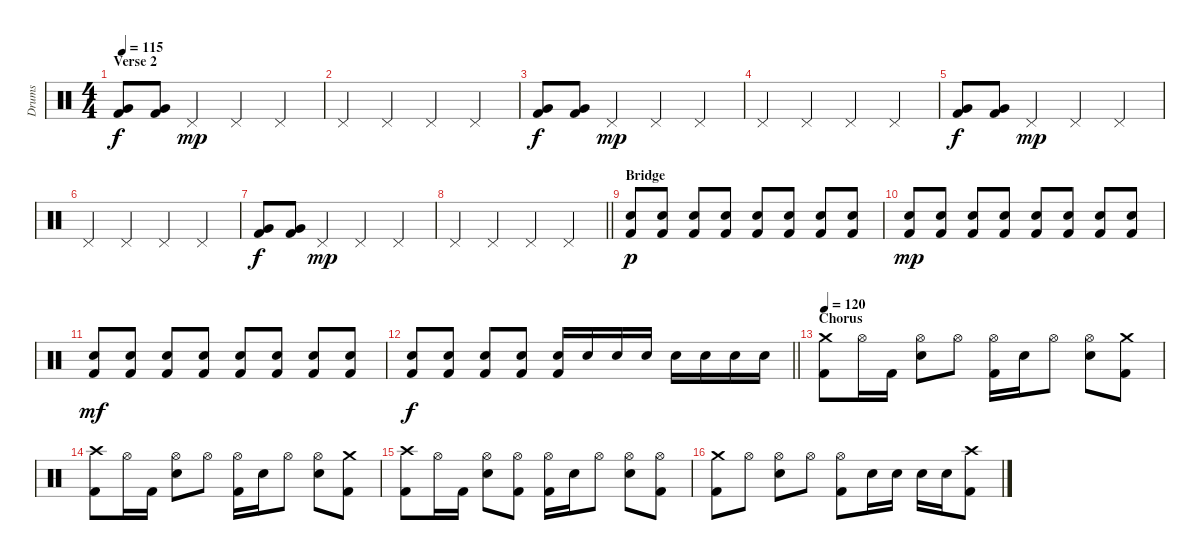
\track ("Drums" "Drums") {instrument percussion}
\staff {score}
\articulation defaults
\ts (4 4)
\section ("" "Verse 2")
\tempo 115
\clef neutral
\ks c
("Kick (hit) 2" "Very Low Tom (hit)").8{dy f} ("Kick (hit) 2" "Very Low Tom (hit)").8 "Pedal Hi-Hat (hit)".4{dy mp} "Pedal Hi-Hat (hit)".4 "Pedal Hi-Hat (hit)".4 |
"Pedal Hi-Hat (hit)".4 "Pedal Hi-Hat (hit)".4 "Pedal Hi-Hat (hit)".4 "Pedal Hi-Hat (hit)".4 |
("Kick (hit) 2" "Very Low Tom (hit)").8{dy f} ("Kick (hit) 2" "Very Low Tom (hit)").8 "Pedal Hi-Hat (hit)".4{dy mp} "Pedal Hi-Hat (hit)".4 "Pedal Hi-Hat (hit)".4 |
"Pedal Hi-Hat (hit)".4 "Pedal Hi-Hat (hit)".4 "Pedal Hi-Hat (hit)".4 "Pedal Hi-Hat (hit)".4 |
("Kick (hit) 2" "Very Low Tom (hit)").8{dy f} ("Kick (hit) 2" "Very Low Tom (hit)").8 "Pedal Hi-Hat (hit)".4{dy mp} "Pedal Hi-Hat (hit)".4 "Pedal Hi-Hat (hit)".4 |
"Pedal Hi-Hat (hit)".4 "Pedal Hi-Hat (hit)".4 "Pedal Hi-Hat (hit)".4 "Pedal Hi-Hat (hit)".4 |
("Kick (hit) 2" "Very Low Tom (hit)").8{dy f} ("Kick (hit) 2" "Very Low Tom (hit)").8 "Pedal Hi-Hat (hit)".4{dy mp} "Pedal Hi-Hat (hit)".4 "Pedal Hi-Hat (hit)".4 |
\barLineRight lightlight "Pedal Hi-Hat (hit)".4 "Pedal Hi-Hat (hit)".4 "Pedal Hi-Hat (hit)".4 "Pedal Hi-Hat (hit)".4
|
\section ("" "Bridge")
("Kick (hit) 2" "Snare (hit) 2").8{dy p} ("Kick (hit) 2" "Snare (hit) 2").8 ("Kick (hit) 2" "Snare (hit) 2").8 ("Kick (hit) 2" "Snare (hit) 2").8 ("Kick (hit) 2" "Snare (hit) 2").8 ("Kick (hit) 2" "Snare (hit) 2").8 ("Kick (hit) 2" "Snare (hit) 2").8 ("Kick (hit) 2" "Snare (hit) 2").8 |
("Kick (hit) 2" "Snare (hit) 2").8{dy mp} ("Kick (hit) 2" "Snare (hit) 2").8 ("Kick (hit) 2" "Snare (hit) 2").8 ("Kick (hit) 2" "Snare (hit) 2").8 ("Kick (hit) 2" "Snare (hit) 2").8 ("Kick (hit) 2" "Snare (hit) 2").8 ("Kick (hit) 2" "Snare (hit) 2").8 ("Kick (hit) 2" "Snare (hit) 2").8 |
("Kick (hit) 2" "Snare (hit) 2").8{dy mf} ("Kick (hit) 2" "Snare (hit) 2").8 ("Kick (hit) 2" "Snare (hit) 2").8 ("Kick (hit) 2" "Snare (hit) 2").8 ("Kick (hit) 2" "Snare (hit) 2").8 ("Kick (hit) 2" "Snare (hit) 2").8 ("Kick (hit) 2" "Snare (hit) 2").8 ("Kick (hit) 2" "Snare (hit) 2").8 |
\barLineRight lightlight
("Kick (hit) 2" "Snare (hit) 2").8{dy f} ("Kick (hit) 2" "Snare (hit) 2").8 ("Kick (hit) 2" "Snare (hit) 2").8 ("Kick (hit) 2" "Snare (hit) 2").8 ("Kick (hit) 2" "Electric Snare (hit)").16 "Electric Snare (hit)".16 "Electric Snare (hit)".16 "Electric Snare (hit)".16 "Electric Snare (hit)".16 "Electric Snare (hit)".16 "Electric Snare (hit)".16 "Electric Snare (hit)".16 |
\section ("" "Chorus")
\tempo 120
("Kick (hit) 2" "Crash medium (hit)").8 "Hi-Hat (open)".16 "Kick (hit) 2".16 ("Electric Snare (hit)" "Hi-Hat (open)").8 "Hi-Hat (open)".8 ("Kick (hit) 2" "Hi-Hat (open)").16 "Electric Snare (hit)".16 "Hi-Hat (open)".8 ("Electric Snare (hit)" "Hi-Hat (open)").8 ("Kick (hit) 2" "Crash medium (hit)").8 |
("Kick (hit) 2" "Crash high (hit)").8 "Hi-Hat (open)".16 "Kick (hit) 2".16 ("Electric Snare (hit)" "Hi-Hat (open)").8 "Hi-Hat (open)".8 ("Kick (hit) 2" "Hi-Hat (open)").16 "Electric Snare (hit)".16 "Hi-Hat (open)".8 ("Electric Snare (hit)" "Hi-Hat (open)").8 ("Kick (hit) 2" "Crash medium (hit)").8 |
("Kick (hit) 2" "Crash high (hit)").8 "Hi-Hat (open)".16 "Kick (hit) 2".16 ("Electric Snare (hit)" "Hi-Hat (open)").8 ("Kick (hit) 2" "Hi-Hat (open)").8 ("Kick (hit) 2" "Hi-Hat (open)").16 "Electric Snare (hit)".16 "Hi-Hat (open)".8 ("Electric Snare (hit)" "Hi-Hat (open)").8 ("Kick (hit) 2" "Hi-Hat (open)").8 |
("Kick (hit) 2" "Crash medium (hit)").8 "Hi-Hat (open)".8 ("Electric Snare (hit)" "Hi-Hat (open)").8 "Hi-Hat (open)".8 ("Kick (hit) 2" "Hi-Hat (open)").8 "Electric Snare (hit)".16 "Electric Snare (hit)".16 "Electric Snare (hit)".16 "Electric Snare (hit)".16 ("Kick (hit) 2" "Crash high (hit)").8
